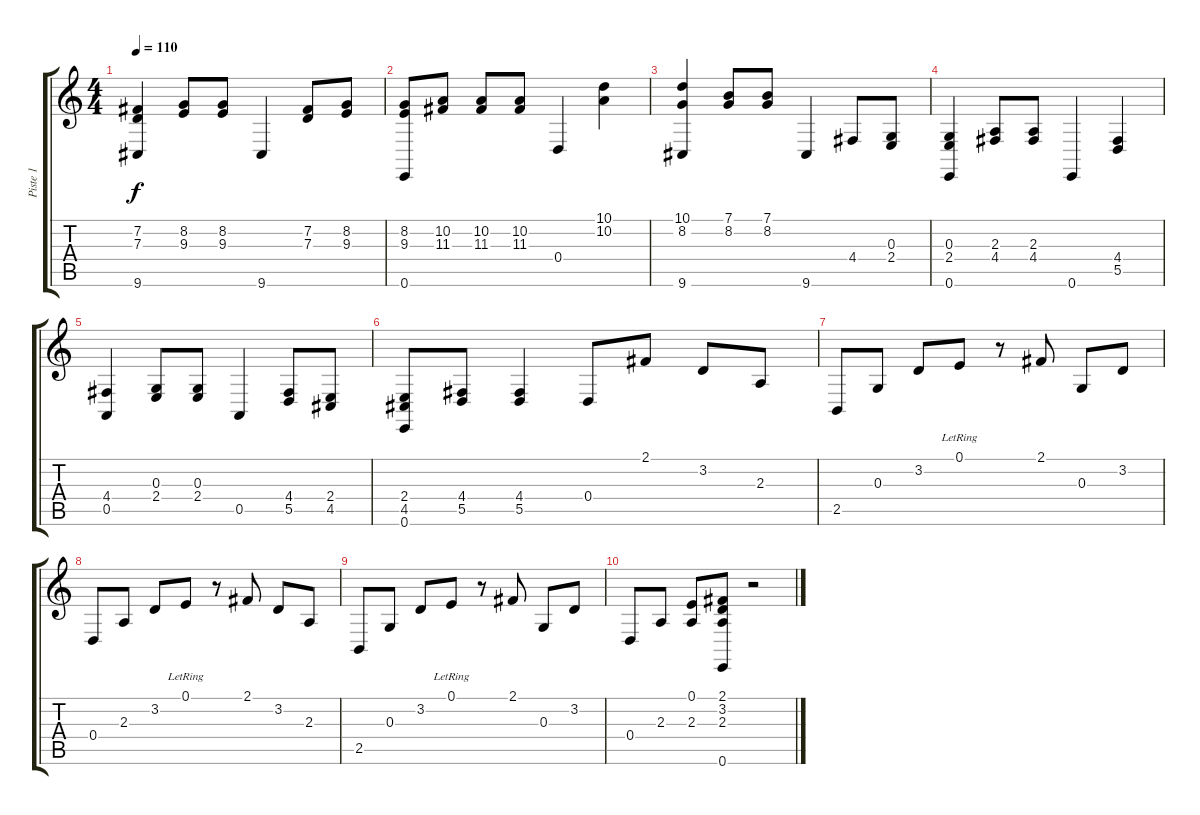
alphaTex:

\track ("Piste 1" "Piste 1") {instrument acousticgrandpiano}
\staff {score tabs}
\tuning (E4 B3 G3 D3 A2 E2) {hide}
\ts (4 4)
\tempo 110
\clef g2
\ks c
(7.2 7.3 9.6).4{dy f} (8.2 9.3).8 (8.2 9.3).8 9.6.4 (7.2 7.3).8 (8.2 9.3).8 |
(8.2 9.3 0.6).8 (10.2 11.3).8 (10.2 11.3).8 (10.2 11.3).8 0.4.4 (10.1 10.2).4 |
(10.1 8.2 9.6).4 (7.1 8.2).8 (7.1 8.2).8 9.6.4 4.4.8 (0.3 2.4).8 |
(0.3 2.4 0.6).4 (2.3 4.4).8 (2.3 4.4).8 0.6.4 (4.4 5.5).4 |
(4.4 0.5).4 (0.3 2.4).8 (0.3 2.4).8 0.5.4 (4.4 5.5).8 (2.4 4.5).8 |
(2.4 4.5 0.6).8 (4.4 5.5).8 (4.4 5.5).4 0.4.8 2.1.8 3.2.8 2.3.8 |
2.5.8 0.3.8 3.2.8 0.1{lr}.8 r.8 2.1.8 0.3.8 3.2.8 |
0.4.8 2.3.8 3.2.8 0.1{lr}.8 r.8 2.1.8 3.2.8 2.3.8 |
2.5.8 0.3.8 3.2.8 0.1{lr}.8 r.8 2.1.8 0.3.8 3.2.8 |
0.4.8 2.3.8 (0.1 2.3).8 (2.1 3.2 2.3 0.6).8 r.2
